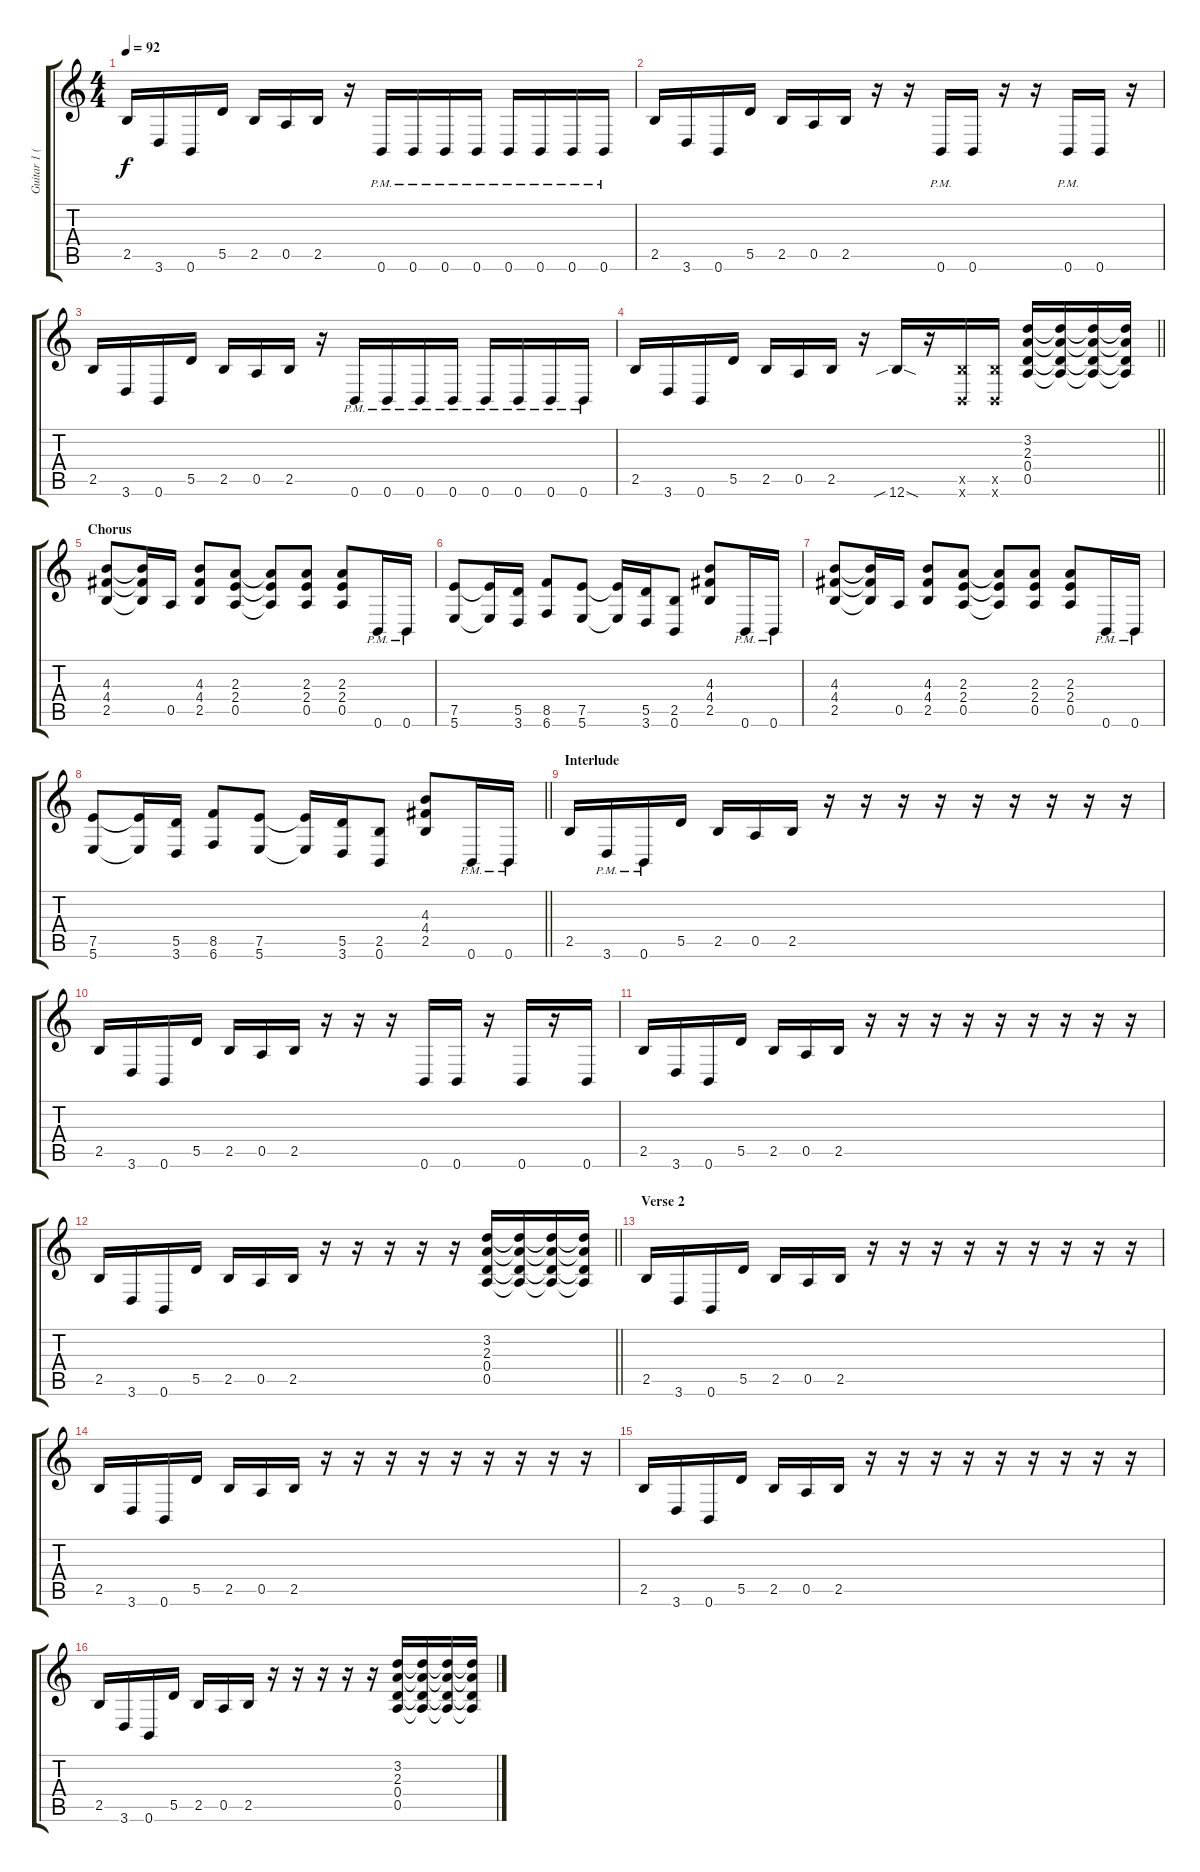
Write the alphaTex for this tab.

\track ("Guitar 1 (Chad Kroeger)" "Guitar 1 (") {instrument distortionguitar}
\staff {score tabs}
\tuning (E4 B3 G3 D3 A2 B1) {hide}
\ts (4 4)
\tempo 92
\clef g2
\ks c
2.5.16{dy f} 3.6.16 0.6.16 5.5.16 2.5.16 0.5.16 2.5.16 r.16 0.6{pm}.16 0.6{pm}.16 0.6{pm}.16 0.6{pm}.16 0.6{pm}.16 0.6{pm}.16 0.6{pm}.16 0.6{pm}.16 |
2.5.16 3.6.16 0.6.16 5.5.16 2.5.16 0.5.16 2.5.16 r.16 r.16 0.6{pm}.16 0.6.16 r.16 r.16 0.6{pm}.16 0.6.16 r.16 |
2.5.16 3.6.16 0.6.16 5.5.16 2.5.16 0.5.16 2.5.16 r.16 0.6{pm}.16 0.6{pm}.16 0.6{pm}.16 0.6{pm}.16 0.6{pm}.16 0.6{pm}.16 0.6{pm}.16 0.6{pm}.16 |
\barLineRight lightlight
2.5.16 3.6.16 0.6.16 5.5.16 2.5.16 0.5.16 2.5.16 r.16 12.6{sib sod}.16 r.16 (2.5{x} 0.6{x}).16 (2.5{x} 0.6{x}).16 (3.2 2.3 0.4 0.5).16 (3.2{t} 2.3{t} 0.4{t} 0.5{t}).16 (3.2{t} 2.3{t} 0.4{t} 0.5{t}).16 (3.2{t} 2.3{t} 0.4{t} 0.5{t}).16 |
\section ("" "Chorus")
(4.3 4.4 2.5).8 (4.3{t} 4.4{t} 2.5{t}).16 0.5.16 (4.3 4.4 2.5).8 (2.3 2.4 0.5).8 (2.3{t} 2.4{t} 0.5{t}).8 (2.3 2.4 0.5).8 (2.3 2.4 0.5).8 0.6{pm}.16 0.6{pm}.16 |
(7.5 5.6).8 (7.5{t} 5.6{t}).16 (5.5 3.6).16 (8.5 6.6).8 (7.5 5.6).8 (7.5{t} 5.6{t}).16 (5.5 3.6).16 (2.5 0.6).8 (4.3 4.4 2.5).8 0.6{pm}.16 0.6{pm}.16 |
(4.3 4.4 2.5).8 (4.3{t} 4.4{t} 2.5{t}).16 0.5.16 (4.3 4.4 2.5).8 (2.3 2.4 0.5).8 (2.3{t} 2.4{t} 0.5{t}).8 (2.3 2.4 0.5).8 (2.3 2.4 0.5).8 0.6{pm}.16 0.6{pm}.16 |
\barLineRight lightlight
(7.5 5.6).8 (7.5{t} 5.6{t}).16 (5.5 3.6).16 (8.5 6.6).8 (7.5 5.6).8 (7.5{t} 5.6{t}).16 (5.5 3.6).16 (2.5 0.6).8 (4.3 4.4 2.5).8 0.6{pm}.16 0.6{pm}.16 |
\section ("" "Interlude")
2.5.16 3.6{pm}.16 0.6{pm}.16 5.5.16 2.5.16 0.5.16 2.5.16 r.16 r.16 r.16 r.16 r.16 r.16 r.16 r.16 r.16 |
2.5.16 3.6.16 0.6.16 5.5.16 2.5.16 0.5.16 2.5.16 r.16 r.16 r.16 0.6.16 0.6.16 r.16 0.6.16 r.16 0.6.16 |
2.5.16 3.6.16 0.6.16 5.5.16 2.5.16 0.5.16 2.5.16 r.16 r.16 r.16 r.16 r.16 r.16 r.16 r.16 r.16 |
\barLineRight lightlight
2.5.16 3.6.16 0.6.16 5.5.16 2.5.16 0.5.16 2.5.16 r.16 r.16 r.16 r.16 r.16 (3.2 2.3 0.4 0.5).16 (3.2{t} 2.3{t} 0.4{t} 0.5{t}).16 (3.2{t} 2.3{t} 0.4{t} 0.5{t}).16 (3.2{t} 2.3{t} 0.4{t} 0.5{t}).16 |
\section ("" "Verse 2")
2.5.16 3.6.16 0.6.16 5.5.16 2.5.16 0.5.16 2.5.16 r.16 r.16 r.16 r.16 r.16 r.16 r.16 r.16 r.16 |
2.5.16 3.6.16 0.6.16 5.5.16 2.5.16 0.5.16 2.5.16 r.16 r.16 r.16 r.16 r.16 r.16 r.16 r.16 r.16 |
2.5.16 3.6.16 0.6.16 5.5.16 2.5.16 0.5.16 2.5.16 r.16 r.16 r.16 r.16 r.16 r.16 r.16 r.16 r.16 |
2.5.16 3.6.16 0.6.16 5.5.16 2.5.16 0.5.16 2.5.16 r.16 r.16 r.16 r.16 r.16 (3.2 2.3 0.4 0.5).16 (3.2{t} 2.3{t} 0.4{t} 0.5{t}).16 (3.2{t} 2.3{t} 0.4{t} 0.5{t}).16 (3.2{t} 2.3{t} 0.4{t} 0.5{t}).16
